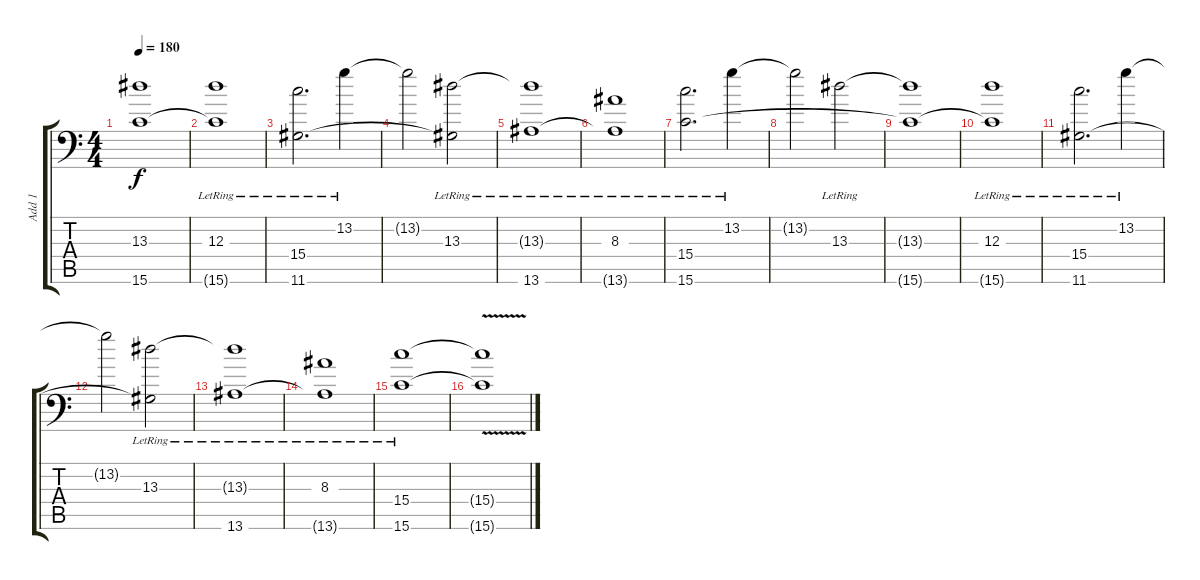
\track ("Add 1" "Add 1") {instrument distortionguitar}
\staff {score tabs}
\tuning (B3 Gb3 D3 A2 E2 A1) {hide}
\ts (4 4)
\tempo 180
\clef f4
\ks c
(13.3{t} 15.6{t}).1{dy f} |
(12.3{lr} 15.6{t}).1 |
(15.4{lr} 11.6{lr}).2{d} 13.2{lr}.4 |
13.2{t}.2 (13.3{lr} 11.6{t}).2 |
(13.3{t} 13.6{lr}).1 |
(8.3{lr} 13.6{t}).1 |
(15.4{lr} 15.6{lr}).2{d} 13.2{lr}.4 |
13.2{t}.2 13.3{lr}.2 |
(13.3{t} 15.6{t}).1 |
(12.3{lr} 15.6{t}).1 |
(15.4{lr} 11.6{lr}).2{d} 13.2{lr}.4 |
13.2{t}.2 (13.3{lr} 11.6{t}).2 |
(13.3{t} 13.6{lr}).1 |
(8.3{lr} 13.6{t}).1 |
(15.4 15.6{lr}).1 |
(15.4{v t} 15.6{v t}).1
